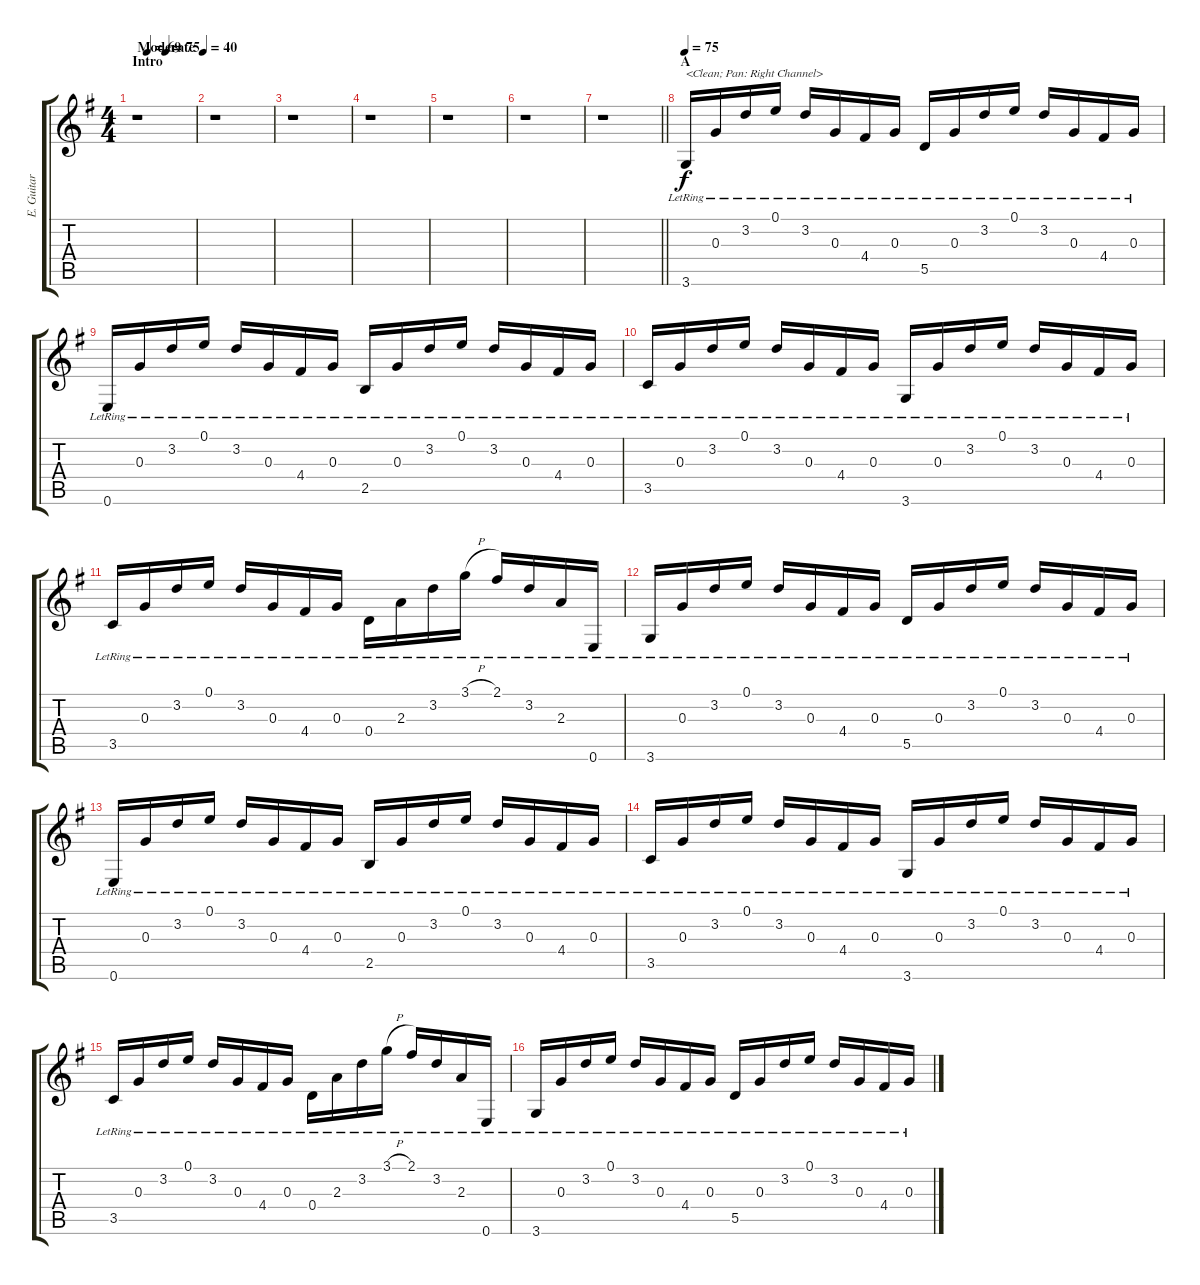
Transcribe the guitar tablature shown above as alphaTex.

\track ("E. Guitar I" "E. Guitar ") {instrument electricguitarclean}
\staff {score tabs}
\tuning (E4 B3 G3 D3 A2 E2) {hide}
\ts (4 4)
\section ("" "Intro")
\tempo (40 "Moderate")
\tempo (69 0.1875)
\tempo (75 0.5)
\tempo (40 "Moderate")
\clef g2
\ks g
r.1{dy f instrument electricguitarclean} |
r.1 |
r.1 |
r.1 |
r.1 |
r.1 |
\barLineRight lightlight
r.1 |
\section ("" "A")
\tempo 75
3.6{lr}.16{txt "<Clean; Pan: Right Channel>"} 0.3{lr}.16 3.2{lr}.16 0.1{lr}.16 3.2{lr}.16 0.3{lr}.16 4.4{lr}.16 0.3{lr}.16 5.5{lr}.16 0.3{lr}.16 3.2{lr}.16 0.1{lr}.16 3.2{lr}.16 0.3{lr}.16 4.4{lr}.16 0.3{lr}.16 |
0.6{lr}.16 0.3{lr}.16 3.2{lr}.16 0.1{lr}.16 3.2{lr}.16 0.3{lr}.16 4.4{lr}.16 0.3{lr}.16 2.5{lr}.16 0.3{lr}.16 3.2{lr}.16 0.1{lr}.16 3.2{lr}.16 0.3{lr}.16 4.4{lr}.16 0.3{lr}.16 |
3.5{lr}.16 0.3{lr}.16 3.2{lr}.16 0.1{lr}.16 3.2{lr}.16 0.3{lr}.16 4.4{lr}.16 0.3{lr}.16 3.6{lr}.16 0.3{lr}.16 3.2{lr}.16 0.1{lr}.16 3.2{lr}.16 0.3{lr}.16 4.4{lr}.16 0.3{lr}.16 |
3.5{lr}.16 0.3{lr}.16 3.2{lr}.16 0.1{lr}.16 3.2{lr}.16 0.3{lr}.16 4.4{lr}.16 0.3{lr}.16 0.4{lr}.16 2.3{lr}.16 3.2{lr}.16 3.1{h lr}.16 2.1{lr}.16 3.2{lr}.16 2.3{lr}.16 0.6{lr}.16 |
3.6{lr}.16 0.3{lr}.16 3.2{lr}.16 0.1{lr}.16 3.2{lr}.16 0.3{lr}.16 4.4{lr}.16 0.3{lr}.16 5.5{lr}.16 0.3{lr}.16 3.2{lr}.16 0.1{lr}.16 3.2{lr}.16 0.3{lr}.16 4.4{lr}.16 0.3{lr}.16 |
0.6{lr}.16 0.3{lr}.16 3.2{lr}.16 0.1{lr}.16 3.2{lr}.16 0.3{lr}.16 4.4{lr}.16 0.3{lr}.16 2.5{lr}.16 0.3{lr}.16 3.2{lr}.16 0.1{lr}.16 3.2{lr}.16 0.3{lr}.16 4.4{lr}.16 0.3{lr}.16 |
3.5{lr}.16 0.3{lr}.16 3.2{lr}.16 0.1{lr}.16 3.2{lr}.16 0.3{lr}.16 4.4{lr}.16 0.3{lr}.16 3.6{lr}.16 0.3{lr}.16 3.2{lr}.16 0.1{lr}.16 3.2{lr}.16 0.3{lr}.16 4.4{lr}.16 0.3{lr}.16 |
3.5{lr}.16 0.3{lr}.16 3.2{lr}.16 0.1{lr}.16 3.2{lr}.16 0.3{lr}.16 4.4{lr}.16 0.3{lr}.16 0.4{lr}.16 2.3{lr}.16 3.2{lr}.16 3.1{h lr}.16 2.1{lr}.16 3.2{lr}.16 2.3{lr}.16 0.6{lr}.16 |
3.6{lr}.16 0.3{lr}.16 3.2{lr}.16 0.1{lr}.16 3.2{lr}.16 0.3{lr}.16 4.4{lr}.16 0.3{lr}.16 5.5{lr}.16 0.3{lr}.16 3.2{lr}.16 0.1{lr}.16 3.2{lr}.16 0.3{lr}.16 4.4{lr}.16 0.3{lr}.16
